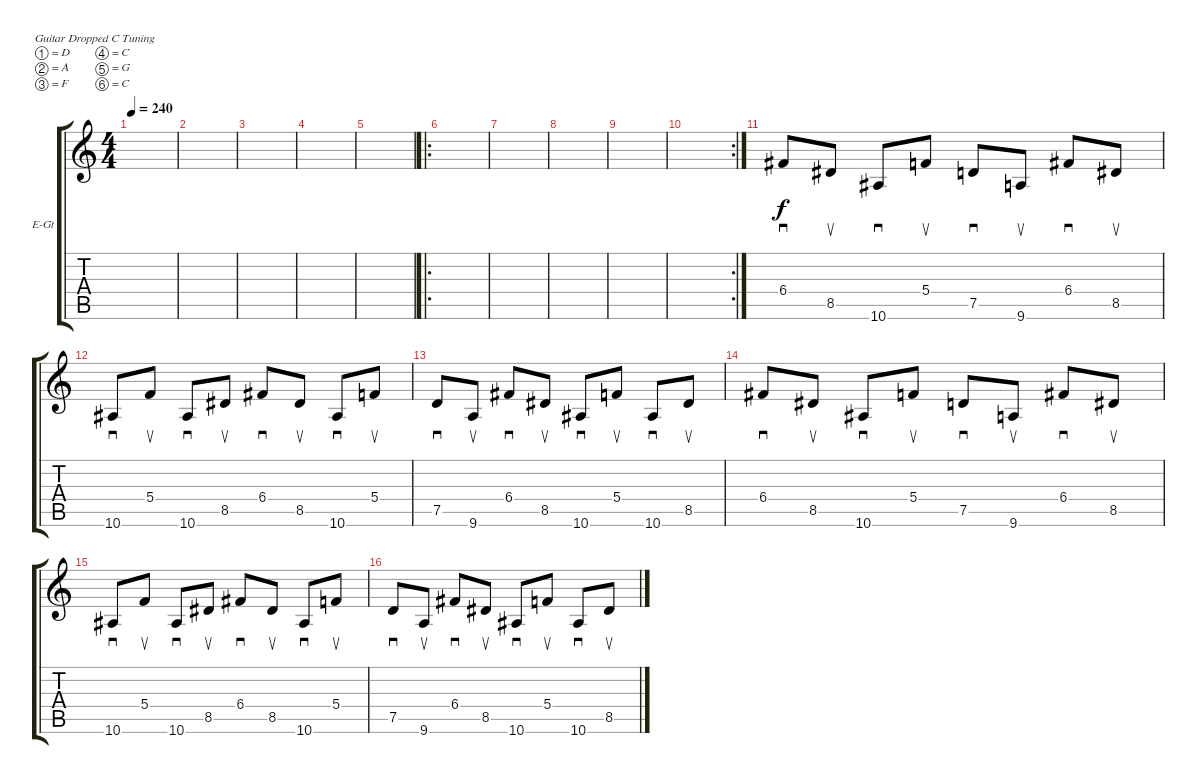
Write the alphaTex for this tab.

\bracketExtendMode groupsimilarinstruments
\firstSystemTrackNameOrientation horizontal
\otherSystemsTrackNameOrientation horizontal
\track ("Electric Guitar 2" "E-Gt") {instrument distortionguitar}
\staff {score tabs}
\tuning (D4 A3 F3 C3 G2 C2)
\ts (4 4)
\tempo 240
\clef g2
\ks c
|
|
|
|
|
\ro
|
|
|
|
\rc 2
|
6.4.8{sd} 8.5.8{su} 10.6.8{sd} 5.4.8{su} 7.5.8{sd} 9.6.8{su} 6.4.8{sd} 8.5.8{su} |
10.6.8{sd} 5.4.8{su} 10.6.8{sd} 8.5.8{su} 6.4.8{sd} 8.5.8{su} 10.6.8{sd} 5.4.8{su} |
7.5.8{sd} 9.6.8{su} 6.4.8{sd} 8.5.8{su} 10.6.8{sd} 5.4.8{su} 10.6.8{sd} 8.5.8{su} |
6.4.8{sd} 8.5.8{su} 10.6.8{sd} 5.4.8{su} 7.5.8{sd} 9.6.8{su} 6.4.8{sd} 8.5.8{su} |
10.6.8{sd} 5.4.8{su} 10.6.8{sd} 8.5.8{su} 6.4.8{sd} 8.5.8{su} 10.6.8{sd} 5.4.8{su} |
7.5.8{sd} 9.6.8{su} 6.4.8{sd} 8.5.8{su} 10.6.8{sd} 5.4.8{su} 10.6.8{sd} 8.5.8{su}
